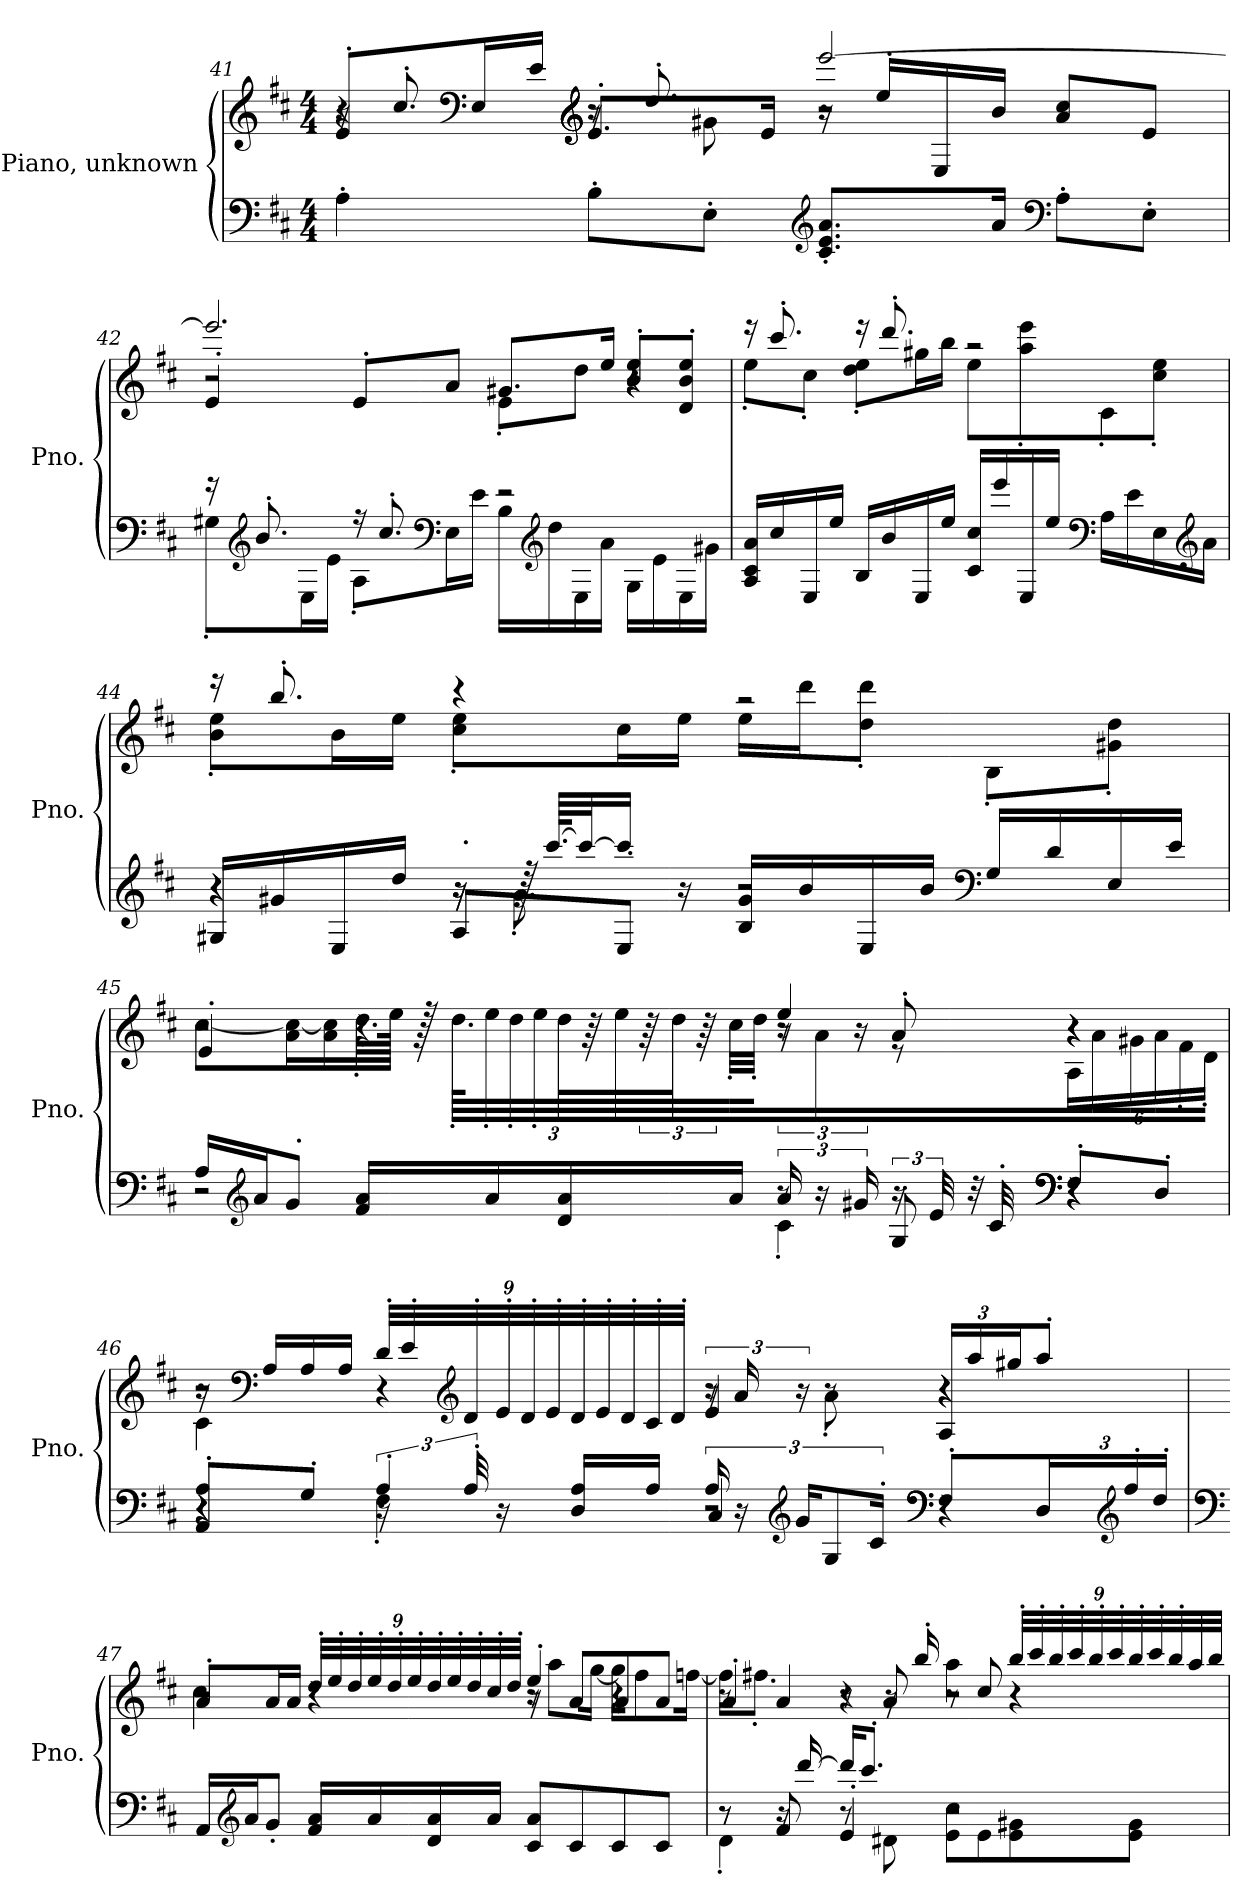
**kern	**kern
*part1	*part1
*staff2	*staff1
*I"Piano, unknown	*
*I'Pno.	*
!!LO:LB:g=z
*clefF4	*clefG2
*k[f#c#]	*k[f#c#]
*M4/4	*M4/4
=41	=41
*	*^
*	*	*^
4A'\	16r	4r	8e'/L
.	8.cc#'/	.	.
*	*clefF4	*	*
.	.	.	16E/L
.	.	.	16e/JJ
*	*clefG2	*	*
8B'\L	16r	8r	8.e'/L
.	8.dd'/	.	.
8E'\J	.	8g#X\	.
.	.	.	16e/Jk
*clefG2	*	*	*
8.c#/' 8.e/' 8.a/'L	[2eee/	2r	16r
.	.	.	16ee'/LL
.	.	.	16E/
16a/Jk	.	.	16b/JJ
*clefF4	*	*	*
8A'\L	.	.	8a/ 8cc#/L
8E'\J	.	.	8e/J
!!LO:LB:g=z	!!	!!
=42	=42	=42	=42
*^	*	*	*
16r	8G#X'\L	2.eee/]	2r	4e'/
*clefG2	*	*	*	*
8.b'/	.	.	.	.
.	16E\L	.	.	.
.	16e\JJ	.	.	.
16r	8A'\L	.	.	8e'/L
8.cc#'/	.	.	.	.
*clefF4	*	*	*	*
.	16E\L	.	.	8a/J
.	16e\JJ	.	.	.
2r	16B\LL	.	8e'\L	8.g#X/L
*clefG2	*	*	*	*
.	16dd\	.	.	.
.	16E\	.	8dd\J	.
.	16a\JJ	.	.	16ee/Jk
.	16G#\LL	4r	4r	8b/' 8ee/'L
.	16e\	.	.	.
.	16E\	.	.	8d/' 8b/' 8ee/'J
.	16g#X\JJ	.	.	.
*v	*v	*	*	*
*	*	*v	*v
=43	=43	=43
16A/ 16c#/ 16a/LL	16r	8ee'\L
16cc#/	8.ccc#'/	.
16E/	.	8cc#'\J
16ee/JJ	.	.
16B/LL	16r	8dd\' 8ee\'L
16b/	8.ddd'/	.
16E/	.	16gg#X\L
16ee/JJ	.	16bb\JJ
16c#/ 16cc#/LL	2r	8ee\L
16eee/	.	.
16E/	.	8aa\' 8eee\'
16ee/JJ	.	.
*clefF4	*	*
16A\LL	.	8c#'\
16e\	.	.
16E\	.	8cc#\' 8ee\'J
*clefG2	*	*
16a\JJ	.	.
!!LO:PB:g=z	!!
=44	=44	=44
*^	*	*
*	*^	*	*
4r	4r	16G#X/LL	16r	8b\' 8ee\'L
.	.	16g#X/	8.bb'/	.
.	.	16E/	.	16b\L
.	.	16dd/JJ	.	16ee\JJ
16r	16r	8A'/L	4r	8cc#\' 8ee\'L
128r	8.a'\	.	.	.
[64.ccc#/KLLL	.	.	.	.
32ccc#/J_	.	.	.	.
16ccc#/JJ]	.	8E'/J	.	16cc#\L
16r	.	.	.	16ee\JJ
2r	2r	16B/ 16g#/LL	2r	16ee\LL
.	.	16b/	.	16ddd\J
.	.	16E/	.	8dd\' 8ddd\'J
.	.	16b/JJ	.	.
*clefF4	*	*	*	*
.	.	16G#/LL	.	8B'\L
.	.	16d/	.	.
.	.	16E/	.	8g#X\' 8dd\'J
.	.	16e/JJ	.	.
!!LO:LB:g=z
=45	=45	=45	=45	=45
*	*	*	*	*^
16A/LL	2r	2r	2r	[8cc#\L	4e'/
*clefG2	*	*	*	*	*
16a/J	.	.	.	.	.
8g'/J	.	.	.	16a\ 16cc#\_L	.
.	.	.	.	16a\ 16cc#\]	.
16f#/ 16a/LL	.	.	.	64.dd'\LL	4r
.	.	.	.	128ee\JJJJk	.
.	.	.	.	128r	.
.	.	.	.	64.dd'\KLLL	.
*	*	*	*	*Xbrackettup	*
16a/	.	.	.	48ee'\	.
.	.	.	.	48dd'\	.
.	.	.	.	48ee'\	.
*	*	*	*	*brackettup	*
16d/ 16a/	.	.	.	96dd\JJJk	.
.	.	.	.	96r	.
.	.	.	.	96ee\	.
.	.	.	.	96r	.
.	.	.	.	96dd\	.
.	.	.	.	96r	.
16a/JJ	.	.	.	32cc#'\LLL	.
.	.	.	.	32dd'\JJJ	.
24a/	4c#'\	8r	4ee/	24r	8r
24r	.	.	.	24a\	.
24g#X/	.	.	.	24r	.
24r	.	8G'/	.	8r	8a'/
48e/	.	.	.	.	.
32r	.	.	.	.	.
32c#'/	.	.	.	.	.
*clefF4	*	*	*	*	*
*	*	*	*	*Xbrackettup	*
8F#'/L	4r	4r	4r	24A\LL	4r
.	.	.	.	24a\	.
.	.	.	.	24g#X\	.
8D'/J	.	.	.	24a\	.
.	.	.	.	24f#'\	.
.	.	.	.	24d'\JJ	.
!!LO:LB:g=z	!!	!!
=46	=46	=46	=46	=46	=46
8AA/' 8A/'L	4r	4r	16r	4c#\	2r
*	*	*	*clefF4	*	*
.	.	.	16A/LL	.	.
8G'/J	.	.	16A/	.	.
.	.	.	16A/JJ	.	.
24r	4F#'\	4A'/	48d'/LLL	4r	.
.	.	.	48e'/	.	.
*	*	*	*clefG2	*	*
48A'/	.	.	48d'/	.	.
16r	.	.	48e'/	.	.
.	.	.	48d'/	.	.
.	.	.	48e'/	.	.
16D/ 16A/LL	.	.	48d'/	.	.
.	.	.	48e'/	.	.
.	.	.	48d'/	.	.
16A/JJ	.	.	32c#'/	.	.
.	.	.	32d'/JJJ	.	.
*	*	*	*brackettup	*	*
24A/	2r	4C#'/	24r	8r	4e/
24r	.	.	24a/	.	.
*clefG2	*	*	*	*	*
24g/KL	.	.	24r	.	.
*Xbrackettup	*	*	*	*	*
12G/	.	.	8r	8a'\	.
24c#'/Jk	.	.	.	.	.
*clefF4	*	*	*	*	*
*	*	*	*Xbrackettup	*	*
8F#'/L	.	4r	24A/LL	4r	4r
.	.	.	24aa/	.	.
.	.	.	24gg#X/J	.	.
24D/L	.	.	8aa'/J	.	.
*clefG2	*	*	*	*	*
24ff#'/	.	.	.	.	.
24dd'/JJ	.	.	.	.	.
*v	*v	*v	*	*	*
!!LO:LB:g=z	!!	!!
=47	=47	=47	=47
*clefF4	*	*	*
16AA/LL	8a'/L	4cc#\	2r
*clefG2	*	*	*
16a/J	.	.	.
8g'/J	16a/L	.	.
.	16a/JJ	.	.
16f#/ 16a/LL	48dd'/LLL	4r	.
.	48ee'/	.	.
.	48dd'/	.	.
16a/	48ee'/	.	.
.	48dd'/	.	.
.	48ee'/	.	.
16d/ 16a/	48dd'/	.	.
.	48ee'/	.	.
.	48dd'/	.	.
16a/JJ	32cc#'/	.	.
.	32dd'/JJJ	.	.
8c#/ 8a/L	4ee'/	16r	8r
.	.	8aa\L	.
8c#/	.	.	8a/L
.	.	[16gg\Jk	.
8c#/	4r	16gg\KL]	8a/
.	.	8ff#\	.
8c#/J	.	.	8a/J
.	.	[16ffn\Jk	.
!!LO:LB:g=z	!!	!!
=48	=48	=48	=48
*^	*	*	*
*	*^	*	*	*
8r	4d'\	8r	8r	16ff\KL]	4a'/
.	.	.	.	8.ff#X'\J	.
16r	.	8f#/	4a/	.	.
[16ddd/	.	.	.	.	.
16ddd/KL]	8r	4e'/	.	4r	8r
8.ccc#'/J	.	.	.	.	.
.	8d#X\	.	16r	.	8a/
.	.	.	16bb'/	.	.
2r	8e\ 8cc#\L	2r	8r	4aa\	2r
.	8e\	.	8cc#/	.	.
.	8e\ 8g#X\	.	48bb'/LLL	4r	.
.	.	.	48ccc#'/	.	.
.	.	.	48bb'/	.	.
.	.	.	48ccc#'/	.	.
.	.	.	48bb'/	.	.
.	.	.	48ccc#'/	.	.
.	8e\ 8g#\J	.	48bb'/	.	.
.	.	.	48ccc#'/	.	.
.	.	.	48bb'/	.	.
.	.	.	32aa/	.	.
.	.	.	32bb/JJJ	.	.
*v	*v	*v	*	*	*
*	*v	*v	*v
=	=
*-	*-
